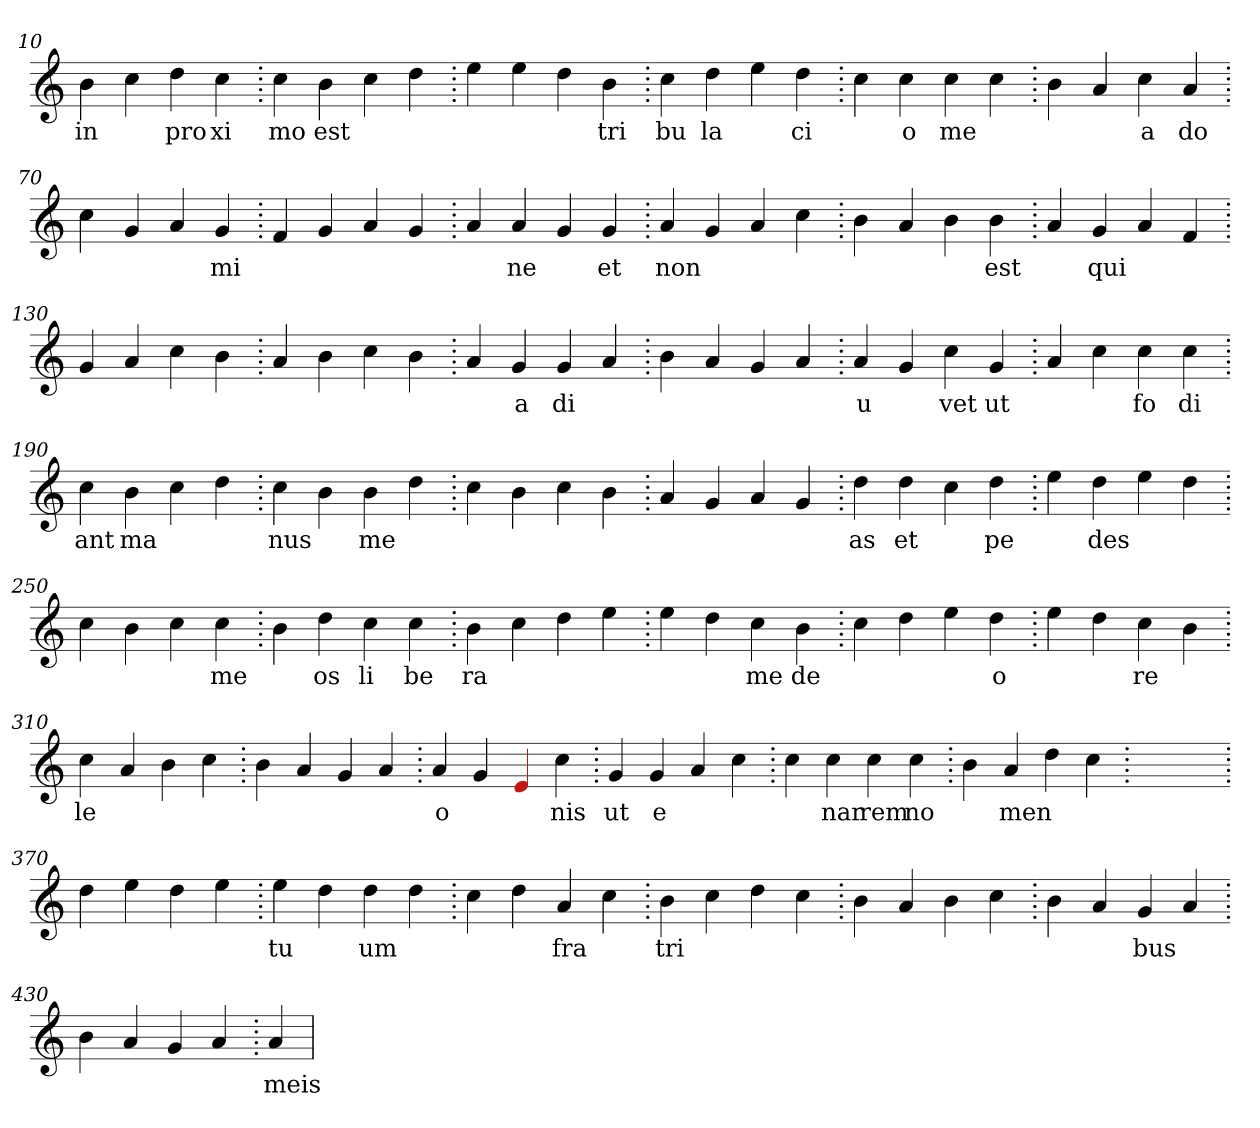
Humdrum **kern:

**kern	**text
*part1	*part1
*staff1	*staff1
*clefG2	*
=10.	=10.
4b	in
4cc	.
4dd	pro
4cc	xi
=20.	=20.
4cc	mo
4b	est
4cc	.
4dd	.
=30.	=30.
4ee	.
4ee	.
4dd	.
4b	tri
=40.	=40.
4cc	bu
4dd	la
4ee	.
4dd	ci
=50.	=50.
4cc	.
4cc	o
4cc	me
4cc	.
=60.	=60.
4b	.
4a	.
4cc	a
4a	do
=70.	=70.
4cc	.
4g	.
4a	.
4g	mi
=80.	=80.
4f	.
4g	.
4a	.
4g	.
=90.	=90.
4a	.
4a	ne
4g	.
4g	et
=100.	=100.
4a	non
4g	.
4a	.
4cc	.
=110.	=110.
4b	.
4a	.
4b	.
4b	est
=120.	=120.
4a	.
4g	qui
4a	.
4f	.
=130.	=130.
4g	.
4a	.
4cc	.
4b	.
=140.	=140.
4a	.
4b	.
4cc	.
4b	.
=150.	=150.
4a	.
4g	a
4g	di
4a	.
=160.	=160.
4b	.
4a	.
4g	.
4a	.
=170.	=170.
4a	u
4g	.
4cc	vet
4g	ut
=180.	=180.
4a	.
4cc	.
4cc	fo
4cc	di
=190.	=190.
4cc	ant
4b	ma
4cc	.
4dd	.
=200.	=200.
4cc	nus
4b	.
4b	me
4dd	.
=210.	=210.
4cc	.
4b	.
4cc	.
4b	.
=220.	=220.
4a	.
4g	.
4a	.
4g	.
=230.	=230.
4dd	as
4dd	et
4cc	.
4dd	pe
=240.	=240.
4ee	.
4dd	des
4ee	.
4dd	.
=250.	=250.
4cc	.
4b	.
4cc	.
4cc	me
=260.	=260.
4b	.
4dd	os
4cc	li
4cc	be
=270.	=270.
4b	ra
4cc	.
4dd	.
4ee	.
=280.	=280.
4ee	.
4dd	.
4cc	me
4b	de
=290.	=290.
4cc	.
4dd	.
4ee	.
4dd	o
=300.	=300.
4ee	.
4dd	.
4cc	re
4b	.
=310.	=310.
4cc	le
4a	.
4b	.
4cc	.
=320.	=320.
4b	.
4a	.
4g	.
4a	.
=330.	=330.
4a	o
4g	.
4Re	.
4cc	nis
=340.	=340.
4g	ut
4g	e
4a	.
4cc	.
=350.	=350.
4cc	.
4cc	nar
4cc	rem
4cc	no
=360.	=360.
4b	.
4a	men
4dd	.
4cc	.
=370.	=370.
1ryy	.
=370.	=370.
4dd	.
4ee	.
4dd	.
4ee	.
=380.	=380.
4ee	tu
4dd	.
4dd	um
4dd	.
=390.	=390.
4cc	.
4dd	.
4a	fra
4cc	.
=400.	=400.
4b	tri
4cc	.
4dd	.
4cc	.
=410.	=410.
4b	.
4a	.
4b	.
4cc	.
=420.	=420.
4b	.
4a	.
4g	bus
4a	.
=430.	=430.
4b	.
4a	.
4g	.
4a	.
=440.	=440.
4a	meis
=	=
*-	*-
